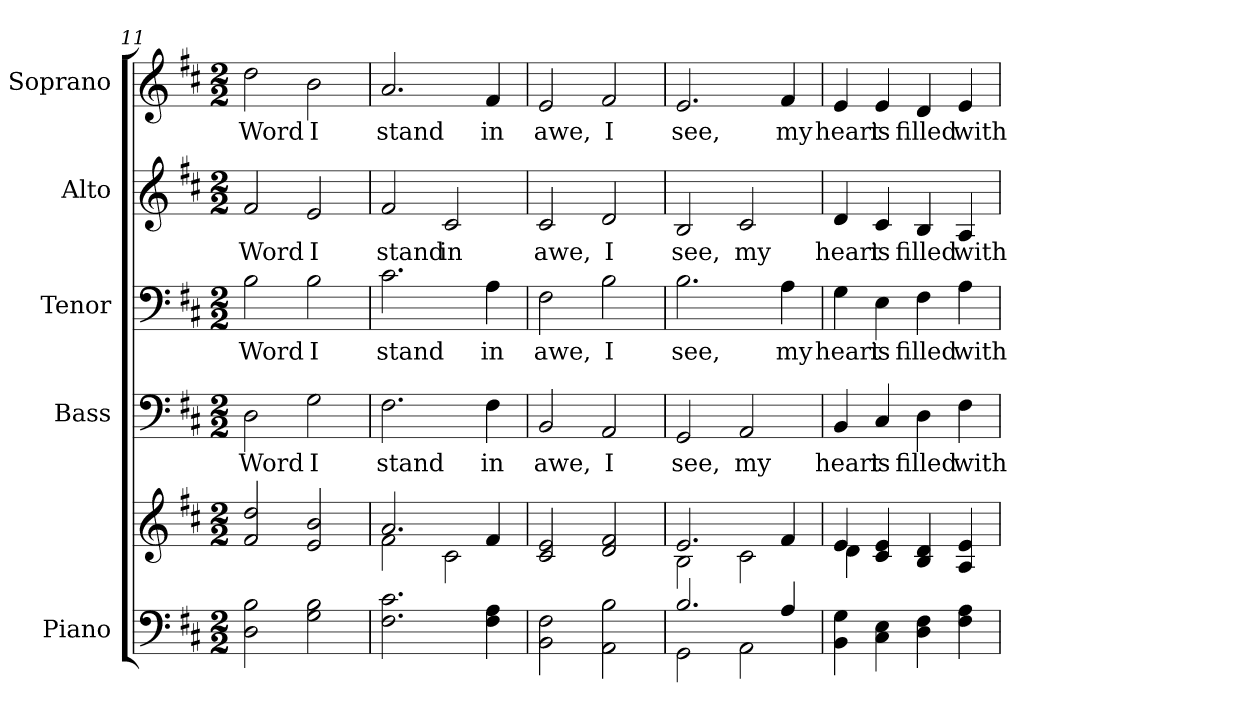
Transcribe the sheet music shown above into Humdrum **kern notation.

**kern	**kern	**kern	**text	**kern	**text	**kern	**text	**kern	**text
*part5	*part5	*part4	*part4	*part3	*part3	*part2	*part2	*part1	*part1
*staff6	*staff5	*staff4	*staff4	*staff3	*staff3	*staff2	*staff2	*staff1	*staff1
*I"Piano	*	*I"Bass	*	*I"Tenor	*	*I"Alto	*	*I"Soprano	*
*I'Pno.	*	*I'B.	*	*I'T.	*	*I'A.	*	*I'S.	*
*clefF4	*clefG2	*clefF4	*	*clefF4	*	*clefG2	*	*clefG2	*
*k[f#c#]	*k[f#c#]	*k[f#c#]	*	*k[f#c#]	*	*k[f#c#]	*	*k[f#c#]	*
*D:	*D:	*D:	*	*D:	*	*D:	*	*D:	*
*M2/2	*M2/2	*M2/2	*	*M2/2	*	*M2/2	*	*M2/2	*
=11	=11	=11	=11	=11	=11	=11	=11	=11	=11
!	!	!	!LO:LY:b:color=#000000	!	!	!	!	!	!
!	!	!	!	!	!LO:LY:b:color=#000000	!	!	!	!
!	!	!	!	!	!	!	!LO:LY:b:color=#000000	!	!
!	!	!	!	!	!	!	!	!	!LO:LY:b:color=#000000
2Di\ 2Bi	2f#i/ 2ddi	2Di\	Word	2Bi\	Word	2f#i/	Word	2ddi\	Word
!	!	!	!LO:LY:b:color=#000000	!	!	!	!	!	!
!	!	!	!	!	!LO:LY:b:color=#000000	!	!	!	!
!	!	!	!	!	!	!	!LO:LY:b:color=#000000	!	!
!	!	!	!	!	!	!	!	!	!LO:LY:b:color=#000000
2Gi\ 2Bi	2ei/ 2bi	2Gi\	I	2Bi\	I	2ei/	I	2bi\	I
=12	=12	=12	=12	=12	=12	=12	=12	=12	=12
*	*^	*	*	*	*	*	*	*	*
!	!	!	!	!LO:LY:b:color=#000000	!	!	!	!	!	!
!	!	!	!	!	!	!LO:LY:b:color=#000000	!	!	!	!
!	!	!	!	!	!	!	!	!LO:LY:b:color=#000000	!	!
!	!	!	!	!	!	!	!	!	!	!LO:LY:b:color=#000000
2.F#i\ 2.c#i	2.ai/	2f#i\	2.F#i\	stand	2.c#i\	stand	2f#i/	stand	2.ai/	stand
!	!	!	!	!	!	!	!	!LO:LY:b:color=#000000	!	!
.	.	2c#i\	.	.	.	.	2c#i/	in	.	.
!	!	!	!	!LO:LY:b:color=#000000	!	!	!	!	!	!
!	!	!	!	!	!	!LO:LY:b:color=#000000	!	!	!	!
!	!	!	!	!	!	!	!	!	!	!LO:LY:b:color=#000000
4F#i\ 4Ai	4f#i/	.	4F#i\	in	4Ai\	in	.	.	4f#i/	in
*	*v	*v	*	*	*	*	*	*	*	*
!!LO:PB:g=z
=13	=13	=13	=13	=13	=13	=13	=13	=13	=13
!	!	!	!LO:LY:b:color=#000000	!	!	!	!	!	!
!	!	!	!	!	!LO:LY:b:color=#000000	!	!	!	!
!	!	!	!	!	!	!	!LO:LY:b:color=#000000	!	!
!	!	!	!	!	!	!	!	!	!LO:LY:b:color=#000000
2BBi\ 2F#i	2c#i/ 2ei	2BBi/	awe,	2F#i\	awe,	2c#i/	awe,	2ei/	awe,
!	!	!	!LO:LY:b:color=#000000	!	!	!	!	!	!
!	!	!	!	!	!LO:LY:b:color=#000000	!	!	!	!
!	!	!	!	!	!	!	!LO:LY:b:color=#000000	!	!
!	!	!	!	!	!	!	!	!	!LO:LY:b:color=#000000
2AAi\ 2Bi	2di/ 2f#i	2AAi/	I	2Bi\	I	2di/	I	2f#i/	I
=14	=14	=14	=14	=14	=14	=14	=14	=14	=14
*^	*^	*	*	*	*	*	*	*	*
!	!	!	!	!	!LO:LY:b:color=#000000	!	!	!	!	!	!
!	!	!	!	!	!	!	!LO:LY:b:color=#000000	!	!	!	!
!	!	!	!	!	!	!	!	!	!LO:LY:b:color=#000000	!	!
!	!	!	!	!	!	!	!	!	!	!	!LO:LY:b:color=#000000
2.Bi/	2GGi\	2.ei/	2Bi\	2GGi/	see,	2.Bi\	see,	2Bi/	see,	2.ei/	see,
!	!	!	!	!	!LO:LY:b:color=#000000	!	!	!	!	!	!
!	!	!	!	!	!	!	!	!	!LO:LY:b:color=#000000	!	!
.	2AAi\	.	2c#i\	2AAi/	my	.	.	2c#i/	my	.	.
!	!	!	!	!	!	!	!LO:LY:b:color=#000000	!	!	!	!
!	!	!	!	!	!	!	!	!	!	!	!LO:LY:b:color=#000000
4Ai/	.	4f#i/	.	.	.	4Ai\	my	.	.	4f#i/	my
*v	*v	*	*	*	*	*	*	*	*	*	*
=15	=15	=15	=15	=15	=15	=15	=15	=15	=15	=15
!	!	!	!	!LO:LY:b:color=#000000	!	!	!	!	!	!
!	!	!	!	!	!	!LO:LY:b:color=#000000	!	!	!	!
!	!	!	!	!	!	!	!	!LO:LY:b:color=#000000	!	!
!	!	!	!	!	!	!	!	!	!	!LO:LY:b:color=#000000
4BBi\ 4Gi	4ei/	4di\	4BBi/	heart	4Gi\	heart	4di/	heart	4ei/	heart
!	!	!	!	!LO:LY:b:color=#000000	!	!	!	!	!	!
!	!	!	!	!	!	!LO:LY:b:color=#000000	!	!	!	!
!	!	!	!	!	!	!	!	!LO:LY:b:color=#000000	!	!
!	!	!	!	!	!	!	!	!	!	!LO:LY:b:color=#000000
4C#i\ 4Ei	4c#i/ 4ei	2.ryy	4C#i/	is	4Ei\	is	4c#i/	is	4ei/	is
!	!	!	!	!LO:LY:b:color=#000000	!	!	!	!	!	!
!	!	!	!	!	!	!LO:LY:b:color=#000000	!	!	!	!
!	!	!	!	!	!	!	!	!LO:LY:b:color=#000000	!	!
!	!	!	!	!	!	!	!	!	!	!LO:LY:b:color=#000000
4Di\ 4F#i	4Bi/ 4di	.	4Di\	filled	4F#i\	filled	4Bi/	filled	4di/	filled
!	!	!	!	!LO:LY:b:color=#000000	!	!	!	!	!	!
!	!	!	!	!	!	!LO:LY:b:color=#000000	!	!	!	!
!	!	!	!	!	!	!	!	!LO:LY:b:color=#000000	!	!
!	!	!	!	!	!	!	!	!	!	!LO:LY:b:color=#000000
4F#i\ 4Ai	4Ai/ 4ei	.	4F#i\	with	4Ai\	with	4Ai/	with	4ei/	with
*	*v	*v	*	*	*	*	*	*	*	*
=	=	=	=	=	=	=	=	=	=
*-	*-	*-	*-	*-	*-	*-	*-	*-	*-
